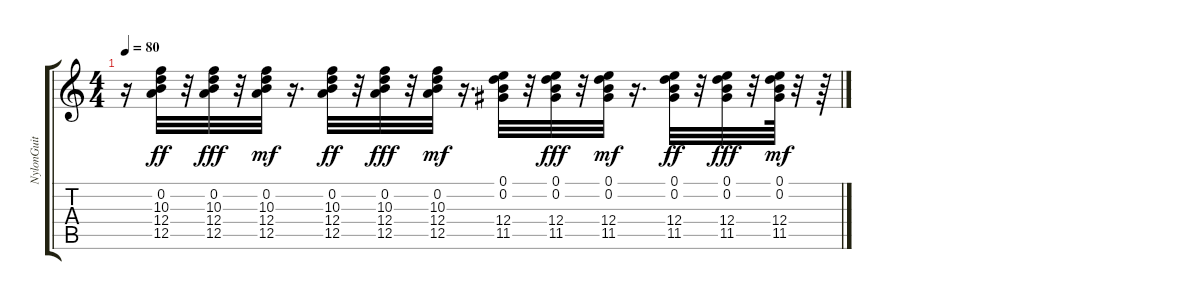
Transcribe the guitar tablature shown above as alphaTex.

\track ("NylonGuit" "NylonGuit") {instrument acousticguitarnylon}
\staff {score tabs}
\tuning (E4 B3 G3 D3 A2 E2) {hide}
\ts (4 4)
\tempo 80
\clef g2
\ks c
r.16{dy ff} (0.2 10.3 12.4 12.5).32{volume 2} r.32 (0.2 10.3 12.4 12.5).32{dy fff volume 2} r.32 (0.2 10.3 12.4 12.5).32{dy mf volume 2} r.16{d} (0.2 10.3 12.4 12.5).32{dy ff volume 2} r.32 (0.2 10.3 12.4 12.5).32{dy fff volume 2} r.32 (0.2 10.3 12.4 12.5).32{dy mf volume 2} r.16{d} (0.1 0.2 12.4 11.5).32{volume 1} r.32 (0.1 0.2 12.4 11.5).32{dy fff volume 1} r.32 (0.1 0.2 12.4 11.5).32{dy mf volume 1} r.16{d} (0.1 0.2 12.4 11.5).32{dy ff volume 0} r.32 (0.1 0.2 12.4 11.5).32{dy fff volume 0} r.32 (0.1 0.2 12.4 11.5).64{dy mf volume 0} r.32 r.64
